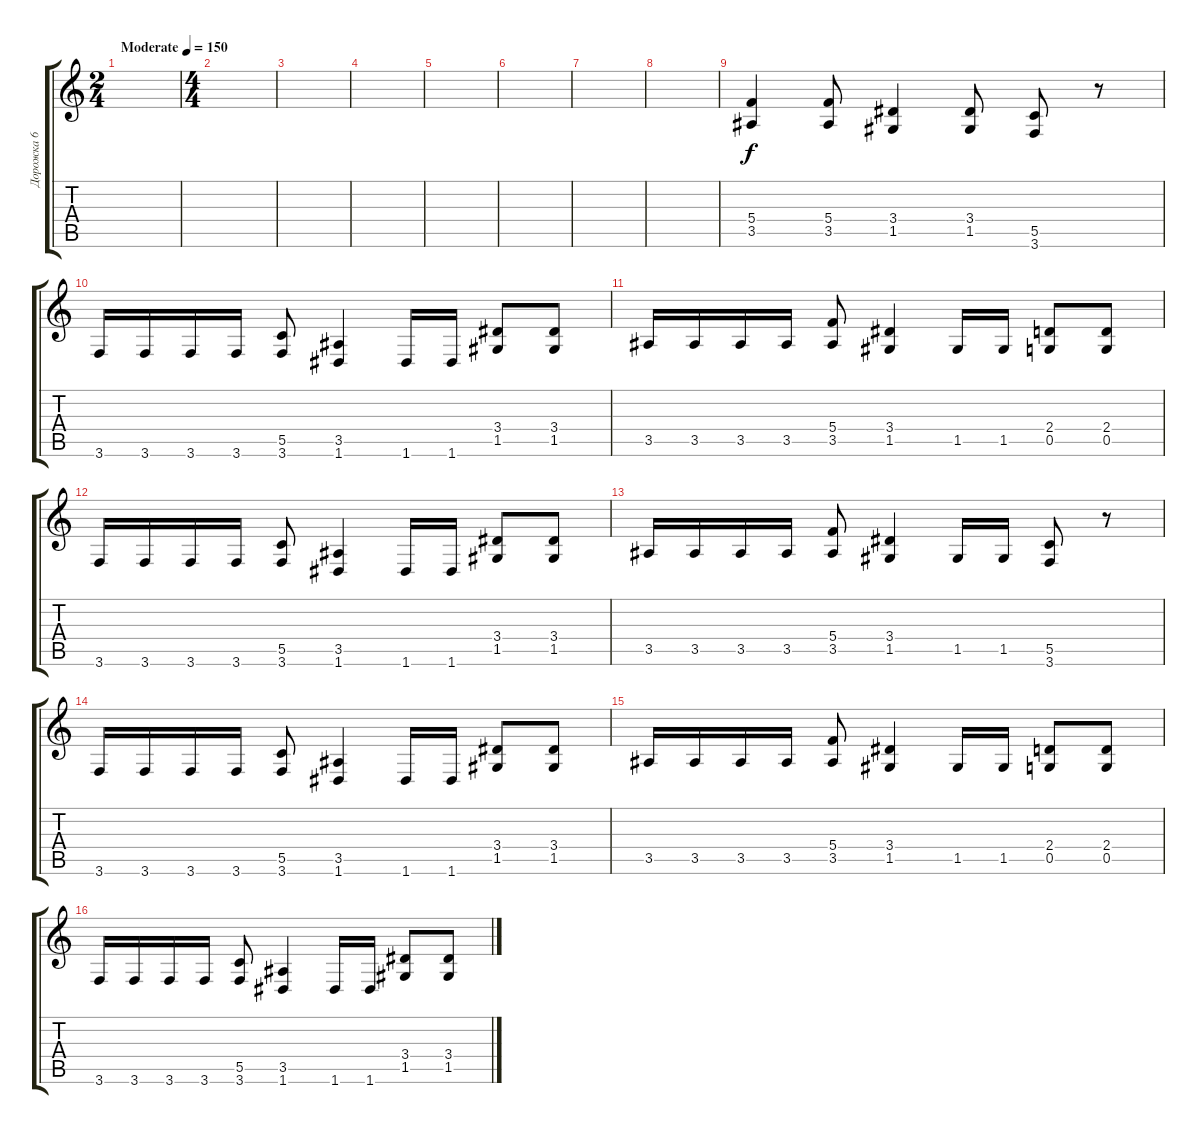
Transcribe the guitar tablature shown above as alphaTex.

\track ("Дорожка 6" "Дорожка 6") {instrument distortionguitar}
\staff {score tabs}
\tuning (D4 A3 F3 C3 G2 D2) {hide}
\ts (2 4)
\tempo (150 "Moderate")
\clef g2
\ks c
|
\ts (4 4)
|
|
|
|
|
|
|
(5.4 3.5).4 (5.4 3.5).8 (3.4 1.5).4 (3.4 1.5).8 (5.5 3.6).8 r.8 |
3.6.16 3.6.16 3.6.16 3.6.16 (5.5 3.6).8 (3.5 1.6).4 1.6.16 1.6.16 (3.4 1.5).8 (3.4 1.5).8 |
3.5.16 3.5.16 3.5.16 3.5.16 (5.4 3.5).8 (3.4 1.5).4 1.5.16 1.5.16 (2.4 0.5).8 (2.4 0.5).8 |
3.6.16 3.6.16 3.6.16 3.6.16 (5.5 3.6).8 (3.5 1.6).4 1.6.16 1.6.16 (3.4 1.5).8 (3.4 1.5).8 |
3.5.16 3.5.16 3.5.16 3.5.16 (5.4 3.5).8 (3.4 1.5).4 1.5.16 1.5.16 (5.5 3.6).8 r.8 |
3.6.16 3.6.16 3.6.16 3.6.16 (5.5 3.6).8 (3.5 1.6).4 1.6.16 1.6.16 (3.4 1.5).8 (3.4 1.5).8 |
3.5.16 3.5.16 3.5.16 3.5.16 (5.4 3.5).8 (3.4 1.5).4 1.5.16 1.5.16 (2.4 0.5).8 (2.4 0.5).8 |
3.6.16 3.6.16 3.6.16 3.6.16 (5.5 3.6).8 (3.5 1.6).4 1.6.16 1.6.16 (3.4 1.5).8 (3.4 1.5).8
